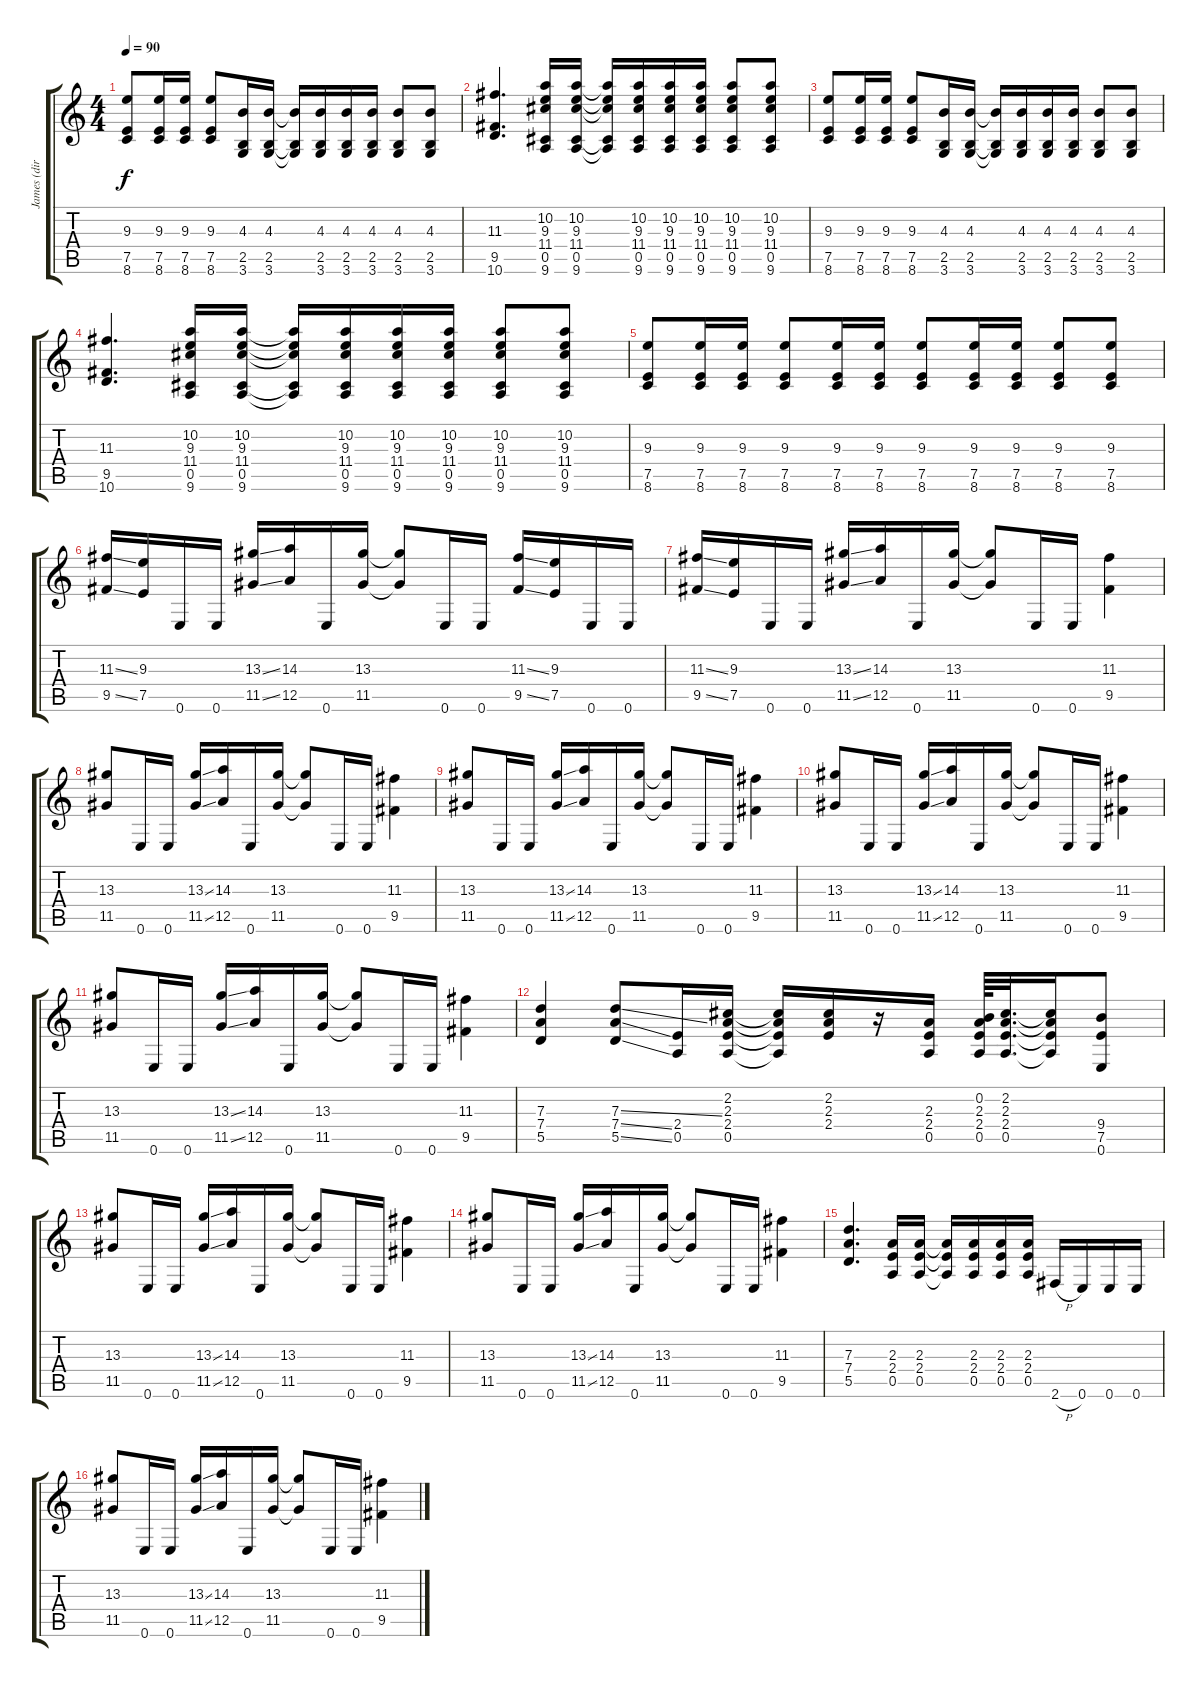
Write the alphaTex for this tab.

\track ("James (dirty)" "James (dir") {instrument overdrivenguitar}
\staff {score tabs}
\tuning (E4 B3 G3 D3 A2 E2) {hide}
\ts (4 4)
\tempo 90
\clef g2
\ks c
(9.3 7.5 8.6).8{dy f} (9.3 7.5 8.6).16 (9.3 7.5 8.6).16 (9.3 7.5 8.6).8 (4.3 2.5 3.6).16 (4.3 2.5 3.6).16 (4.3{t} 2.5{t} 3.6{t}).16 (4.3 2.5 3.6).16 (4.3 2.5 3.6).16 (4.3 2.5 3.6).16 (4.3 2.5 3.6).8 (4.3 2.5 3.6).8 |
(11.3 9.5 10.6).4{d} (10.2 9.3 11.4 0.5 9.6).16 (10.2 9.3 11.4 0.5 9.6).16 (10.2{t} 9.3{t} 11.4{t} 0.5{t} 9.6{t}).16 (10.2 9.3 11.4 0.5 9.6).16 (10.2 9.3 11.4 0.5 9.6).16 (10.2 9.3 11.4 0.5 9.6).16 (10.2 9.3 11.4 0.5 9.6).8 (10.2 9.3 11.4 0.5 9.6).8 |
(9.3 7.5 8.6).8 (9.3 7.5 8.6).16 (9.3 7.5 8.6).16 (9.3 7.5 8.6).8 (4.3 2.5 3.6).16 (4.3 2.5 3.6).16 (4.3{t} 2.5{t} 3.6{t}).16 (4.3 2.5 3.6).16 (4.3 2.5 3.6).16 (4.3 2.5 3.6).16 (4.3 2.5 3.6).8 (4.3 2.5 3.6).8 |
(11.3 9.5 10.6).4{d} (10.2 9.3 11.4 0.5 9.6).16 (10.2 9.3 11.4 0.5 9.6).16 (10.2{t} 9.3{t} 11.4{t} 0.5{t} 9.6{t}).16 (10.2 9.3 11.4 0.5 9.6).16 (10.2 9.3 11.4 0.5 9.6).16 (10.2 9.3 11.4 0.5 9.6).16 (10.2 9.3 11.4 0.5 9.6).8 (10.2 9.3 11.4 0.5 9.6).8 |
(9.3 7.5 8.6).8 (9.3 7.5 8.6).16 (9.3 7.5 8.6).16 (9.3 7.5 8.6).8 (9.3 7.5 8.6).16 (9.3 7.5 8.6).16 (9.3 7.5 8.6).8 (9.3 7.5 8.6).16 (9.3 7.5 8.6).16 (9.3 7.5 8.6).8 (9.3 7.5 8.6).8 |
(11.3{ss} 9.5{ss}).16 (9.3 7.5).16 0.6.16 0.6.16 (13.3{ss} 11.5{ss}).16 (14.3 12.5).16 0.6.16 (13.3 11.5).16 (13.3{t} 11.5{t}).8 0.6.16 0.6.16 (11.3{ss} 9.5{ss}).16 (9.3 7.5).16 0.6.16 0.6.16 |
(11.3{ss} 9.5{ss}).16 (9.3 7.5).16 0.6.16 0.6.16 (13.3{ss} 11.5{ss}).16 (14.3 12.5).16 0.6.16 (13.3 11.5).16 (13.3{t} 11.5{t}).8 0.6.16 0.6.16 (11.3 9.5).4 |
(13.3 11.5).8 0.6.16 0.6.16 (13.3{ss} 11.5{ss}).16 (14.3 12.5).16 0.6.16 (13.3 11.5).16 (13.3{t} 11.5{t}).8 0.6.16 0.6.16 (11.3 9.5).4 |
(13.3 11.5).8 0.6.16 0.6.16 (13.3{ss} 11.5{ss}).16 (14.3 12.5).16 0.6.16 (13.3 11.5).16 (13.3{t} 11.5{t}).8 0.6.16 0.6.16 (11.3 9.5).4 |
(13.3 11.5).8 0.6.16 0.6.16 (13.3{ss} 11.5{ss}).16 (14.3 12.5).16 0.6.16 (13.3 11.5).16 (13.3{t} 11.5{t}).8 0.6.16 0.6.16 (11.3 9.5).4 |
(13.3 11.5).8 0.6.16 0.6.16 (13.3{ss} 11.5{ss}).16 (14.3 12.5).16 0.6.16 (13.3 11.5).16 (13.3{t} 11.5{t}).8 0.6.16 0.6.16 (11.3 9.5).4 |
(7.3 7.4 5.5).4 (7.3{ss} 7.4{ss} 5.5{ss}).8 (2.4 0.5).16 (2.2 2.3 2.4 0.5).16 (2.2{t} 2.3{t} 2.4{t} 0.5{t}).16 (2.2 2.3 2.4).16 r.16 (2.3 2.4 0.5).16 (0.2 2.3 2.4 0.5).64 (2.2 2.3 2.4 0.5).32{d} (2.2{t} 2.3{t} 2.4{t} 0.5{t}).16 (9.4 7.5 0.6).8 |
(13.3 11.5).8 0.6.16 0.6.16 (13.3{ss} 11.5{ss}).16 (14.3 12.5).16 0.6.16 (13.3 11.5).16 (13.3{t} 11.5{t}).8 0.6.16 0.6.16 (11.3 9.5).4 |
(13.3 11.5).8 0.6.16 0.6.16 (13.3{ss} 11.5{ss}).16 (14.3 12.5).16 0.6.16 (13.3 11.5).16 (13.3{t} 11.5{t}).8 0.6.16 0.6.16 (11.3 9.5).4 |
(7.3 7.4 5.5).4{d} (2.3 2.4 0.5).16 (2.3 2.4 0.5).16 (2.3{t} 2.4{t} 0.5{t}).16 (2.3 2.4 0.5).16 (2.3 2.4 0.5).16 (2.3 2.4 0.5).16 2.6{h}.16 0.6.16 0.6.16 0.6.16 |
(13.3 11.5).8 0.6.16 0.6.16 (13.3{ss} 11.5{ss}).16 (14.3 12.5).16 0.6.16 (13.3 11.5).16 (13.3{t} 11.5{t}).8 0.6.16 0.6.16 (11.3 9.5).4
